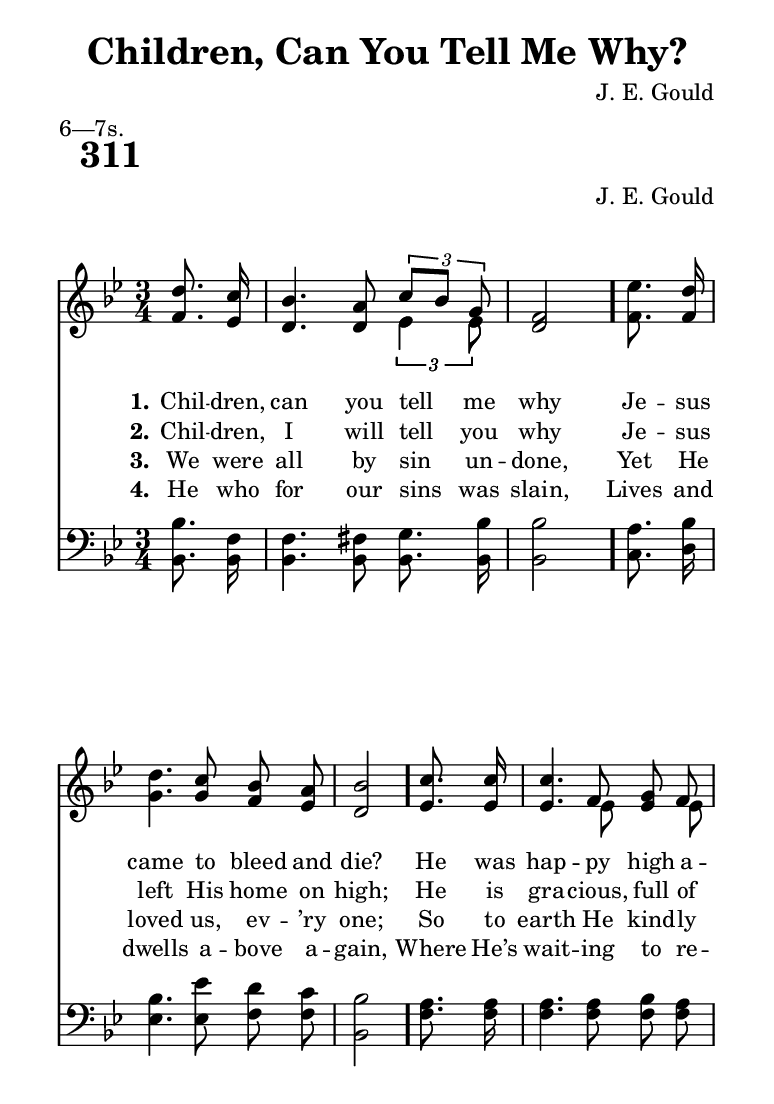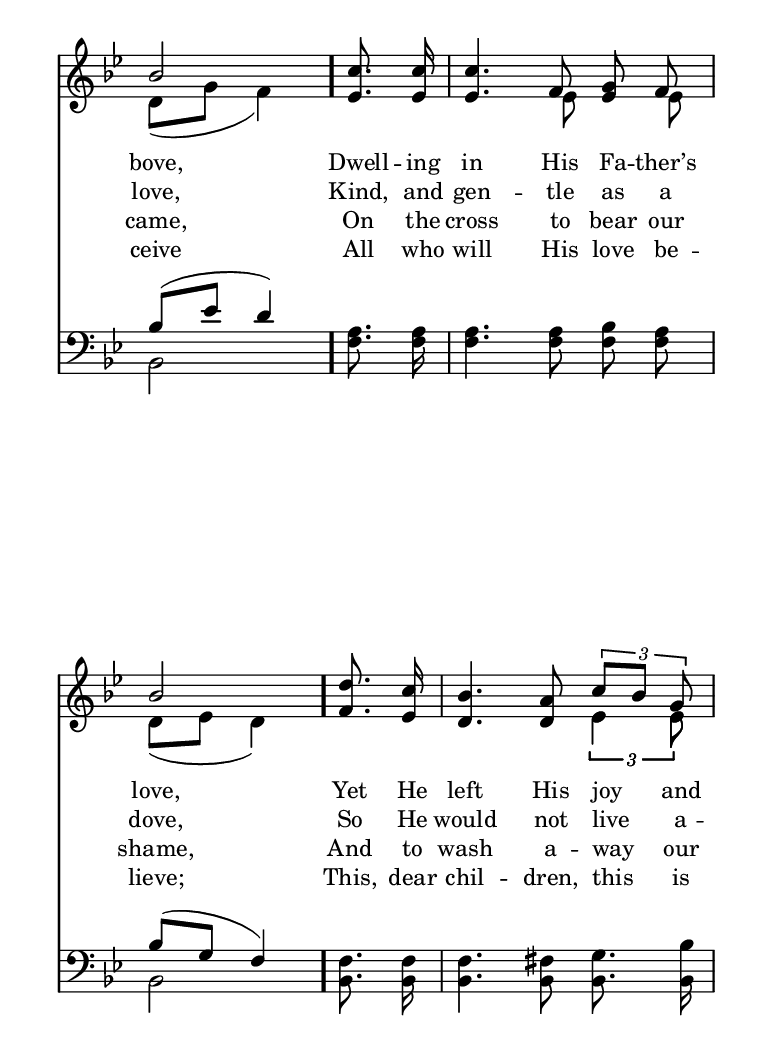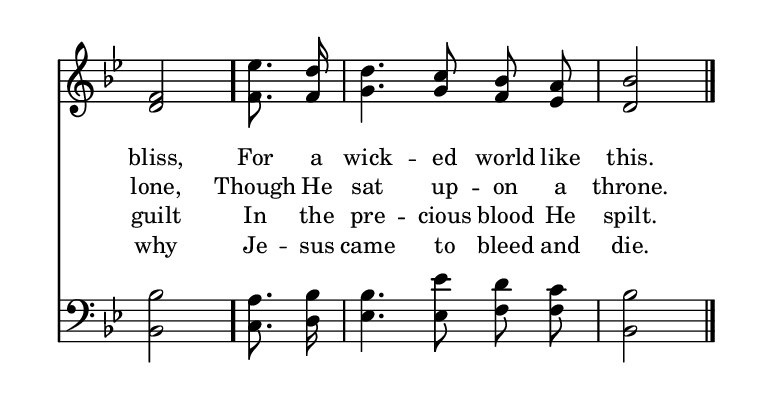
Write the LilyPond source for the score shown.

\include "common/global.ily"
\paper {
  \include "common/paper.ily"
  ragged-last-bottom = ##t
  system-system-spacing.padding = 2
  system-system-spacing.basic-distance = 2
  scoreTitleMarkup = \markup {
    \override #'(baseline-skip . 3.5)
    \column {
      \override #'(baseline-skip . 3.5)
      \column {
        \fill-line {
          \huge \larger \larger \bold {
            \concat { "  " \fromproperty #'header:hymnnumber }
            \mytitle
            \null
          }
        }
        \fill-line {
          % no lowering (to save vertical space)
          \fromproperty #'header:poet
          \smaller \bold \mysubtitle
          \fromproperty #'header:composer
        }
      }
    }
  }
}

\header{
  %children
  hymnnumber = "311"
  title = "Children, Can You Tell Me Why?"
  tunename = "Pilot"
  meter = "6—7s."
  poet = ""
  composer = "J. E. Gould"
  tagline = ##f
}

global = {
  \include "common/overrides.ily"
  \override Staff.TimeSignature.style = #'numbered
  \time 3/4
  \override Score.MetronomeMark.transparent = ##t % hide all fermata changes too
  \tempo 4=80
  \key bes \major
  \partial 4
  \autoBeamOff
}

% rewrote voices as chords to work around unfortunate interactions between
% \partcombine and \tuplet

notesSoprano = {
\global
\relative c'' {

  d8. c16 | bes4. a8 << { \voiceOne \tuplet 3/2 { c8[ bes] g } } \new Voice { \voiceTwo \tuplet 3/2 { ees4 ees8 } } >> f2
  ees'8. d16 | d4. c8 bes a | bes2
  c8. c16 | c4. f,8 g f | bes2
  c8. c16 | c4. f,8 g f | bes2
  d8. c16 | bes4. a8 << { \voiceOne \tuplet 3/2 { c8[ bes] g } } \new Voice { \voiceTwo \tuplet 3/2 { ees4 ees8 } } >> f2
  ees'8. d16 | d4. c8 bes a | bes2

  \bar "|."

}
}

notesAlto = {
\global
\relative e' {

  f8. ees16 | d4. d8 s4 | d2 % s4 stands in for \tuplet 3/2 { ees4 ees8 }
  f8. f16 | g4. g8 f ees | d2
  ees8. ees16 | ees4. ees8 ees ees | d([ g] f4)
  ees8. ees16 | ees4. ees8 ees ees | d([ ees] d4)
  f8. ees16 | d4. d8 s4 | d2 % s4 stands in for \tuplet 3/2 { ees4 ees8 }
  f8. f16 | g4. g8 f ees | d2

}
}

notesTenor = {
\global
\relative a {

  bes8. f16 | f4. fis8 g8. bes16 | bes2
  a8. bes16 | bes4. ees8 d c | bes2
  a8. a16 | a4. a8 bes a | bes8([ ees] d4)
  a8. a16 | a4. a8 bes a | bes8([ g] f4)
  f8. f16 | f4. fis8 g8. bes16 | bes2
  a8. bes16 | bes4. ees8 d c | bes2

}
}

notesBass = {
\global
\relative f, {

  bes8. bes16 | bes4. bes8 bes8. bes16 | bes2
  c8. d16 | ees4. ees8 f f | bes,2
  f'8. f16 | f4. f8 f f | bes,2
  f'8. f16 | f4. f8 f f | bes,2
  bes8. bes16 | bes4. bes8 bes8. bes16 | bes2
  c8. d16 | ees4. ees8 f f | bes,2

}
}

wordsA = \lyricmode {
\set stanza = "1."

Chil -- dren, can you tell me why \bar "."
Je -- sus came to bleed and die? \bar "."
He was hap -- py high a -- bove, \bar "."
Dwell -- ing in His Fa -- ther’s love, \bar "."
Yet He left His joy and bliss, \bar "."
For a wick -- ed world like this. \bar "."

}

wordsB = \lyricmode {
\set stanza = "2."

Chil -- dren, I will tell you why
Je -- sus left His home on high;
He is gra -- cious, full of love,
Kind, and gen -- tle as a dove,
So He would not live a -- lone,
Though He sat up -- on a throne.

}

wordsC = \lyricmode {
\set stanza = "3."

We were all by sin un -- done,
Yet He loved us, ev -- ’ry one;
So to earth He kind -- ly came,
On the cross to bear our shame,
And to wash a -- way our guilt
In the pre -- cious blood He spilt.

}

wordsD = \lyricmode {
\set stanza = "4."

He who for our sins was slain,
Lives and dwells a -- bove a -- gain,
Where He’s wait -- ing to re -- ceive
All who will His love be -- lieve;
This, dear chil -- dren, this is why
Je -- sus came to bleed and die.

}

\score {
  \context ChoirStaff <<
    \context Staff = upper <<
      \set Staff.autoBeaming = ##f
      \set ChoirStaff.systemStartDelimiter = #'SystemStartBar
      \set ChoirStaff.printPartCombineTexts = ##f
      \partcombine #'(2 . 11) \notesSoprano \notesAlto
      \context NullVoice = sopranos { \voiceOne << \notesSoprano >> }
      \context Lyrics = one   \lyricsto sopranos \wordsA
      \context Lyrics = two   \lyricsto sopranos \wordsB
      \context Lyrics = three \lyricsto sopranos \wordsC
      \context Lyrics = four  \lyricsto sopranos \wordsD
    >>
    \context Staff = men <<
      \set Staff.autoBeaming = ##f
      \clef bass
      \set ChoirStaff.printPartCombineTexts = ##f
      \partcombine #'(2 . 11) \notesTenor \notesBass
    >>
  >>
  \layout {
    \include "common/layout.ily"
  }
  \midi{
    \include "common/midi.ily"
  }
}

\version "2.19.49"  % necessary for upgrading to future LilyPond versions.

% vi:set et ts=2 sw=2 ai nocindent syntax=lilypond:
